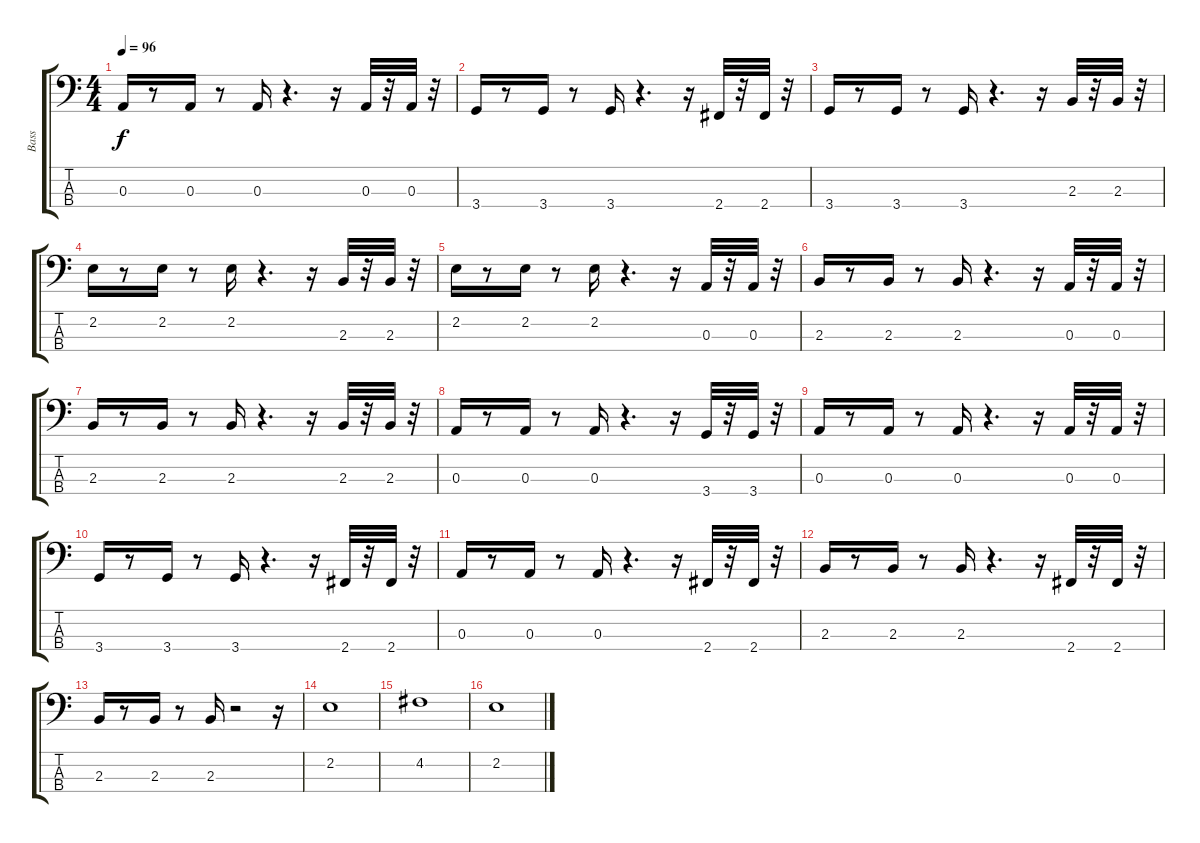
\track ("Bass" "Bass") {instrument electricbassfinger}
\staff {score tabs}
\tuning (G2 D2 A1 E1) {hide}
\ts (4 4)
\tempo 96
\clef f4
\ks c
0.3.16{dy f} r.8 0.3.16 r.8 0.3.16 r.4{d} r.16 0.3.32 r.32 0.3.32 r.32 |
3.4.16 r.8 3.4.16 r.8 3.4.16 r.4{d} r.16 2.4.32 r.32 2.4.32 r.32 |
3.4.16 r.8 3.4.16 r.8 3.4.16 r.4{d} r.16 2.3.32 r.32 2.3.32 r.32 |
2.2.16 r.8 2.2.16 r.8 2.2.16 r.4{d} r.16 2.3.32 r.32 2.3.32 r.32 |
2.2.16 r.8 2.2.16 r.8 2.2.16 r.4{d} r.16 0.3.32 r.32 0.3.32 r.32 |
2.3.16 r.8 2.3.16 r.8 2.3.16 r.4{d} r.16 0.3.32 r.32 0.3.32 r.32 |
2.3.16 r.8 2.3.16 r.8 2.3.16 r.4{d} r.16 2.3.32 r.32 2.3.32 r.32 |
0.3.16 r.8 0.3.16 r.8 0.3.16 r.4{d} r.16 3.4.32 r.32 3.4.32 r.32 |
0.3.16 r.8 0.3.16 r.8 0.3.16 r.4{d} r.16 0.3.32 r.32 0.3.32 r.32 |
3.4.16 r.8 3.4.16 r.8 3.4.16 r.4{d} r.16 2.4.32 r.32 2.4.32 r.32 |
0.3.16 r.8 0.3.16 r.8 0.3.16 r.4{d} r.16 2.4.32 r.32 2.4.32 r.32 |
2.3.16 r.8 2.3.16 r.8 2.3.16 r.4{d} r.16 2.4.32 r.32 2.4.32 r.32 |
2.3.16 r.8 2.3.16 r.8 2.3.16 r.2 r.16 |
2.2.1 |
4.2.1 |
2.2.1
